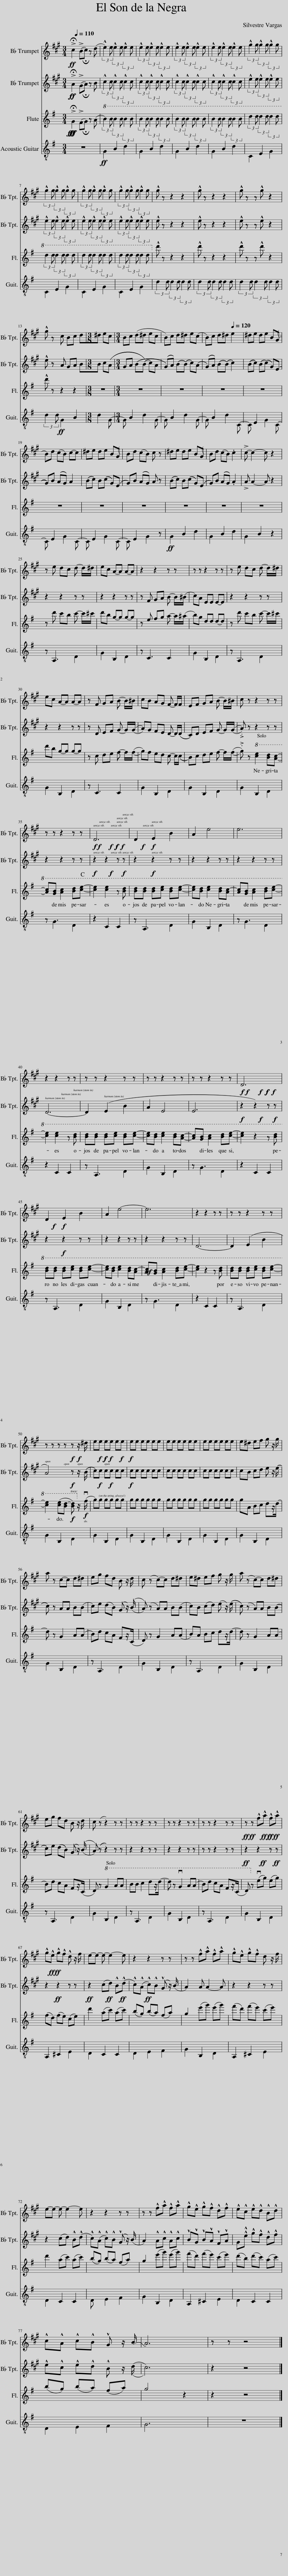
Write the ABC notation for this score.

X:1
%%score 1 2 3 4
L:1/8
Q:1/4=110
M:3/4
I:linebreak $
K:G
V:1 treble transpose=-2
V:2 treble transpose=-2
V:3 treble
V:4 treble-8
V:1
[K:A]!ff! !>!!fermata!c2 (!>!B!fermata!c) z (d | (3:2:2!^!e2) e (3:2:2!^!e2 e (3:2:2!^!e2 e | (3:2:2!^!e2 e (3:2:2!^!e2 e (3:2:2!^!e2 e | (3:2:2!^!e2 e (3:2:2!^!e2 e (3:2:2!^!e2 e | (3:2:2!^!e2 e (3:2:2!^!e2 e (3:2:2!^!e2 e | %5
 (3:2:2!^!g2 g (3:2:2!^!g2 g (3:2:2!^!g2 g |$ (3:2:2!^!g2 g (3:2:2!^!g2 g (3:2:2!^!g2 g | (3:2:2!^!g2 g (3:2:2!^!g2 g (3:2:2!^!g2 g | (3:2:2!^!g2 g (3:2:2!^!g2 g (3:2:2!^!g2 g | !^!g z z2 z2 | %10
 !^!g z z2 z2 | !^!g z z !^!g z2 |$ !^!g z c Bc d |[M:3/8]^d ec |[M:3/4] Bc (d^d ec | %15
 B)c d^d e(c | B)c d^d[Q:1/4=120] e2 | ^de de B(G |$ B)d (cB) c-c | ^de de BG | %20
 Bd (cB) c z | ^de de BG | Bd (cB) .c2 | !>!c- c2- c z2 |$ z e dc d- d/^d/ | %25
 ec A-A A-A | z2 z2 z z | z z z2 z z | z e dc d- d/^d/ |$ ec A-A A-A | %30
 z F GA B- B/^B/ | cB AG F- F/F/ | EF GA B- B/^B/ | c z z2 z z |$ z z z2 z z | %35
!f! D6!f!!f!!f!!f!!f! | D2!f! E2 B2!f! | A2 e4 | e6 |$ z2 z2 z z | %40
 z z z2 z z | z z z2 z z | z z z2 z z |!f! D6!f!!f!!f!!f!!f! |$ D2!f! E2 B2!f! | %45
 A2 e4- | e6 | z2 z2 z z | z z z2 z z |$ z z z z!f! z!f! z/ ^d/ | %50
 e!f!e!f!!f! e!f!e e!f!e |!f! ee ee ee | ee ee ee | ee ee ee | e^d ef g z/ g/ |$ %55
 a z c-c d^d | eg fd B z/ d/ | c (z c-)c d^d | e^d ef g z/ g/ | a (z c-)c d^d |$ %60
 eg fd B z/ d/ | c (z z2) z z | z z z2 z z | z z z2 z z | z z z2 z z | %65
!ff! z!ff! z !^!f!ff!!^!a!ff!!ff! !^!f!ff!!^!a |$ !^!g!ff!!^!e!ff! !^!g!^!f !^!d z/ f/ | e-e- e- e2- e | z2 z2 z z | z z !^!f!^!a !^!f!^!a | %70
 !^!g!^!e !^!g!^!f d z/ f/ |$ e-e- e- e2- e | z2 z2 z z | z z !^!f!^!a !^!f!^!a | !^!g!^!e !^!g!^!f !^!d!^!f | %75
 !^!e!^!c !^!e!^!d !^!B!^!d |$ !^!c!^!A !^!c!^!B !^!G z/ (B/ | A6) | z z z4 |] %79
V:2
[K:A]!ff!!ff! !>!!fermata!A2 (!>!G!fermata!A) z B | (3:2:2!^!c2 c (3:2:2!^!c2 c (3:2:2!^!c2 c | (3:2:2!^!c2 c (3:2:2!^!c2 c (3:2:2!^!c2 c | (3:2:2!^!c2 c (3:2:2!^!c2 c (3:2:2!^!c2 c | (3:2:2!^!c2 c (3:2:2!^!c2 c (3:2:2!^!c2 c | %5
 (3:2:2!^!e2 e (3:2:2!^!e2 e (3:2:2!^!e2 e |$ (3:2:2!^!e2 e (3:2:2!^!e2 e (3:2:2!^!e2 e | (3:2:2!^!e2 e (3:2:2!^!e2 e (3:2:2!^!e2 e | (3:2:2!^!e2 e (3:2:2!^!e2 e (3:2:2!^!e2 e | !^!e z z2 z2 | %10
 !^!e z z2 z2 | !^!e z z !^!e z2 |$ !^!e z A GA B |[M:3/8]B c((A |[M:3/4] GA ((B((B)) c))A | %15
 ((G))A)) ((B((B)) c))((A | ((G))A)) ((B((B)) c2)) | ((((Bc)))) ((B((c)) G))((((E |$ G))))B ((AG)) A2 | ((Bc)) B((c G))((E | %20
 G))B ((AG)) A z | ((Bc)) B((c G))((E | G))B ((AG)) .A2 | !>!A A2- A z2 |$ z2 z2 z z | %25
 z2 z2 z z | z F GA B- B/(^B/ | c)A EE E-E | z2 z2 z z |$ z2 z2 z z | %30
 z D EF G- G/((G/ | A))G FE D- D/((D/ | C))D EF G- G/((G/ | .A)) z z2 z z |$ z2 z2 z z | %35
!f! z2 z2 z!f! z!f! | z2!f! z2 z z | z2 z2 z z | z2 z2 z z |$ D6- | %40
 D2 (E2 B2 | A2 E4 | E6 |!f! z2 z2) z!f! z!f! |$ z2!f! z2 z z | %45
 z2 z2 z z | z2 z2 z z | D6- | D2 (E2 B2 |$ A4)!f! z z/ ((B/ | %50
 c))!f!c c!f!c cc |!f! cc cc cc | cc cc cc | cc cc cc | cB cd e z/ ((e/ |$ %55
 c)) z AA B(B | c)e (dB) (G z/) ((B/ | A)) (z A)A B(B | c)B (cd) (e z/) ((e/ | c)) (z A)A B((B |$ %60
 c))e ((dB)) ((G z/)) ((B/ | A)) ((z z2)) z z | z2 z2 z z | z2 z2 z z | z z z2 z z | %65
!ff! z2 z2 z!ff! z!ff! |$ z2!ff! z2 z z |!ff! z2 (c!ff!d) !^!B!ff!(!^!d | !^!c)(!^!A!ff! !^!c)!^!B (!^!G z/) (B/ | A2) A A2- A | %70
 z2 z2 z z |$ z2 (cd) !^!B(!^!d | !^!c)(!^!A !^!c)!^!B (!^!G z/) (B/ | A2) !^!A!^!c !^!A!^!c | !^!B!^!G !^!B!^!A !^!F!^!A | %75
 G!^!e !^!g!^!f !^!d!^!f |$ !^!e!^!c !^!e!^!d !^!B z/ ((d/ | c6)) | z2 z4 |] %79
V:3
!ff!!fff! !>!!fermata!G2 (!>!F!fermata!G) z (A |!8va(! (3:2:2b2) b (3:2:2b2 b (3:2:2b2 b | (3:2:2b2 b (3:2:2b2 b (3:2:2b2 b | (3:2:2b2 b (3:2:2b2 b (3:2:2b2 b | (3:2:2b2 b (3:2:2b2 b (3:2:2b2 b | %5
 (3:2:2d'2 d' (3:2:2d'2 d' (3:2:2d'2 d' |$ (3:2:2d'2 d' (3:2:2d'2 d' (3:2:2d'2 d' | (3:2:2d'2 d' (3:2:2d'2 d' (3:2:2d'2 d' | (3:2:2d'2 d' (3:2:2d'2 d' (3:2:2d'2 d'!8va)! | !^!d' z z2 z2 | %10
 !^!d' z z2 z2 | !^!d' z z !^!d' z2 |$ !^!d' z z2 z2 |[M:3/8] z3 |[M:3/4] z6 | %15
 z6 | z6 | z6 |$ z6 | z6 | %20
 z6 | z6 | z6 | z6 |$ z d' c'b c'- c'/^c'/ | %25
 d'b g-g g-g | z e fg a- a/(^a/ | b)g dd d-d | z d' c'b c'- c'/^c'/ |$ d'b g-g g-g | %30
 z c de f- f/((f/ | g))f ed c- c/((c/ | B))c de f- f/((f/ | .g)) z!8va(! [c'e']2 [bd'][ac']- |$ [ac'][gb] [ac']2 [bd'][c'e']- | %35
 [c'e']2 [c'e']2 z [bd'] | [bd'][bd'] [bd'][c'e'] [bd'][c'e']- | [c'e'][bd'] [c'e']2 [bd'][ac'-] | [ac'][gb] [ac']2 [bd'][c'e']- |$ [c'e']2 [c'e']2 z [bd'] | %40
 [bd'][bd'] [bd'][c'e'] [bd'][c'e']- | [c'e'][bd'] [c'e']2 [bd'][ac']- | [ac'][gb] [ac']2 [bd'][c'e']- | [c'e']2 z2 z [bd'] |$ [bd'][bd'] [bd'][c'e'] [bd'][c'e']- | %45
 [c'e'][bd'] [c'e']2 [bd'][ac'-] |!mf! [ac'][gb] [ac']2 [bd'][c'e']- | [c'e']2 z2 z [bd'] | [bd'][bd'] [bd'][c'e'] [bd'][c'e']- |$ [c'e']2 ([c'e'][bd'-]!f! [bd'])!8va)! z/!f! (vf/ | %50
 g)g gg gg | gg gg gg | gg gg gg | gg gg gg | gA Bc dz/d/- |$ %55
 d z G2 A(A | B)d cA Fz/(C/ | D) z G2 A(A | B)A Bc dz/d/- | d z G2 A(A |$ %60
 B)d cA Fz/(C/ | D) z!8va(! g2 aa | bb c'2 d'z/d'/- | d' z vg2 a(a | b)d' c'a fz/(c/ | %65
 d)!8va)! z (veg) (eg) |$ (fd) (fe) (ce) | d'2 (ac') (ac') | (bg) (ba) (fa) | g2 (e'g') (e'g') | %70
 (f'd') (f'e') (c'e') |$ d'2 (ac') (ac') | (bg) (ba) (fa) | g2 (e'g') (e'g') | (f'd') (f'e') (c'e') | %75
 (d'b) (d'c') (ac') |$ (bg) (ba) (fa) | g4 z2 | z2 z4 |] %79
V:4
 z6 |!ff! G2 B2 d2 | G2 B2 d2 | G2 B2 d2 | G2 B2 d2 | %5
 C2 E2 G2 |$ C2 E2 G2 | C2 E2 G2 | C2 E2 G2 | (3:2:2d2 d (3:2:2d2 d (3:2:2d2 d | %10
 (3:2:2d2 d (3:2:2d2 d (3:2:2d2 d | (3:2:2d2 d (3:2:2d2 d (3:2:2d2 d |$ (3:2:2d2 d!ff! G2 B2 |[M:3/8] d2 G- |[M:3/4] G B2 d2 G- | %15
 G B2 d2 G- | G B2 d2 C- | C E2 G2 C- |$ C E2 G2 C- | C E2 G2 C- | %20
 C E2 G2 z |!ff! G2 B2 d2 | G2 B2 d2 | G2 B2 z2 |$ z A,3 D2 | %25
 G2 B,2 D2 | z C3 C2 | G2 B,2 D2 | z A,3 D2 |$ G2 B,2 D2 | %30
 z C3 C2 | G2 B,2 D2 | G2 B,2 D2 | G2 B,2 D2 |$ z G3 D2 | %35
 z2 C2 C2 | z A,3 D2 | G2 B,2 D2 | z G3 D2 |$ z2 C2 C2 | %40
 z A,3 D2 | G2 B,2 D2 | z G3 D2 | z2 C2 C2 |$ z A,3 D2 | %45
 G2 B,2 D2 | z G3 D2 | z2 C2 C2 | z A,3 D2 |$ G2 B,2 D2 | %50
 G2 B,2 D2 | G2 B,2 D2 | G2 B,2 D2 | G2 B,2 D2 | G2 B,2 D2 |$ %55
 G2 B,2 D2 | z A,3 D2 | G2 B,2 D2 | z A,3 D2 | G2 B,2 D2 |$ %60
 z A,3 D2 | G2 B,2 D2 | z A,3 D2 | G2 B,2 D2 | z A,3 D2 | %65
 G2 B,2 D2 |$ A,2 ^C2 E2 | D2 C2 C2 | D2 E2 F2 | G2 B,2 D2 | %70
 A,2 ^C2 E2 |$ D2 C2 C2 | D x E2 F2 | G2 B,2 D2 | A,2 ^C2 E2 | %75
 D2 C2 C2 |$ D2 E2 F2 | G6 | z6 |] %79
